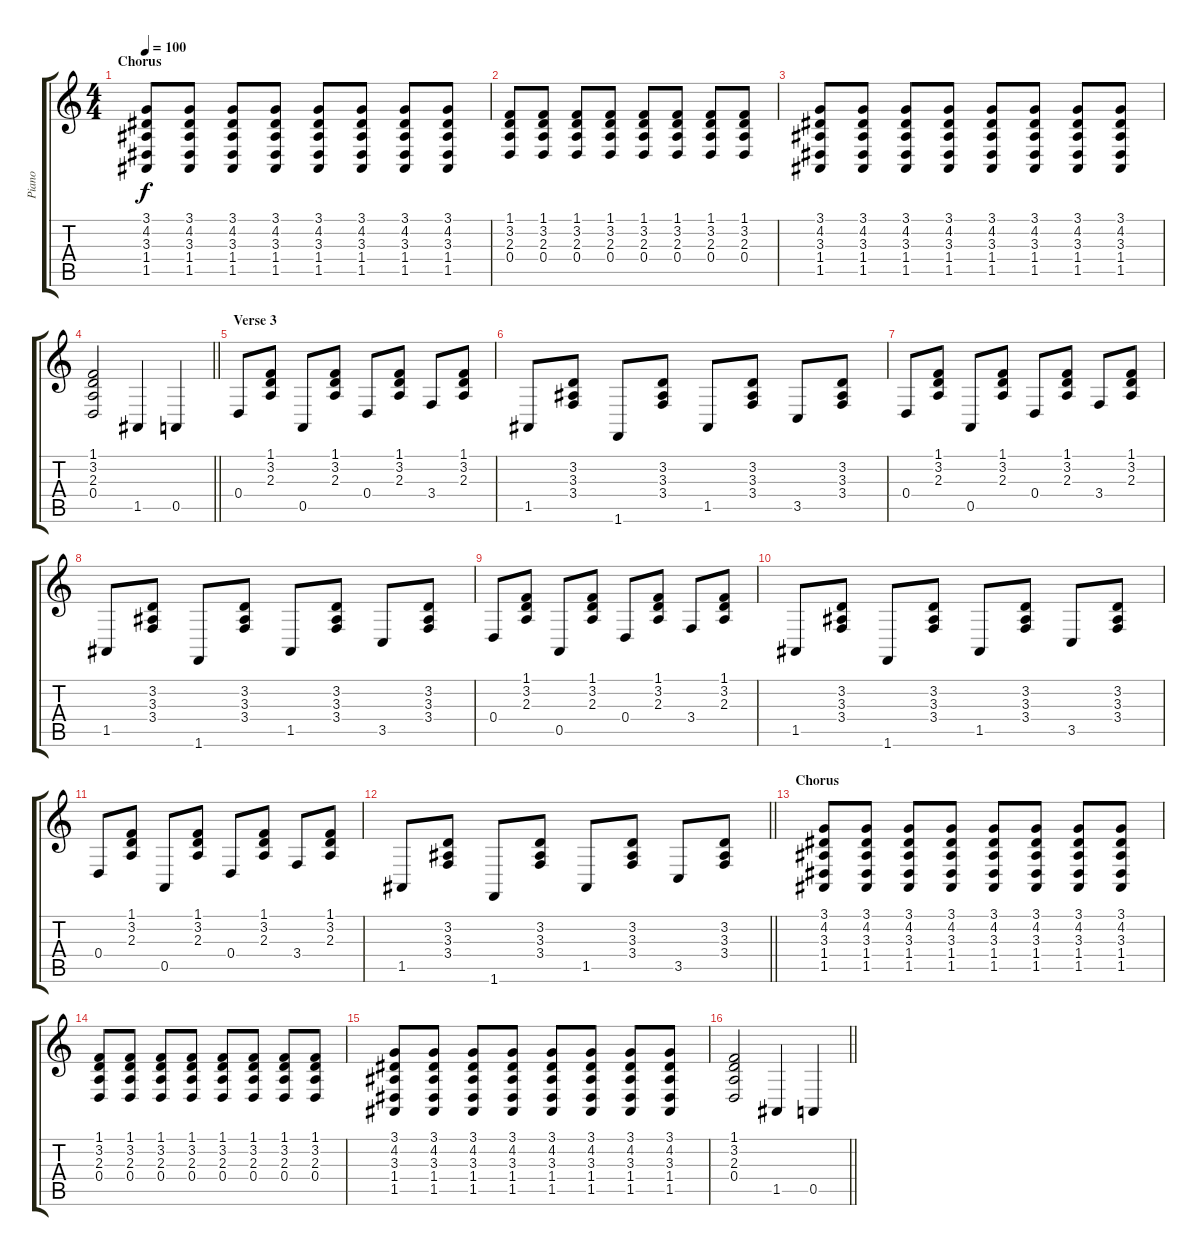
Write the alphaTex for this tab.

\track ("Piano" "Piano") {instrument brightacousticpiano}
\staff {score tabs}
\tuning (E4 B3 G3 D3 A2 E2) {hide}
\ts (4 4)
\section ("" "Chorus")
\tempo 100
\clef g2
\ks c
(3.1 4.2 3.3 1.4 1.5).8{dy f} (3.1 4.2 3.3 1.4 1.5).8 (3.1 4.2 3.3 1.4 1.5).8 (3.1 4.2 3.3 1.4 1.5).8 (3.1 4.2 3.3 1.4 1.5).8 (3.1 4.2 3.3 1.4 1.5).8 (3.1 4.2 3.3 1.4 1.5).8 (3.1 4.2 3.3 1.4 1.5).8 |
(1.1 3.2 2.3 0.4).8 (1.1 3.2 2.3 0.4).8 (1.1 3.2 2.3 0.4).8 (1.1 3.2 2.3 0.4).8 (1.1 3.2 2.3 0.4).8 (1.1 3.2 2.3 0.4).8 (1.1 3.2 2.3 0.4).8 (1.1 3.2 2.3 0.4).8 |
(3.1 4.2 3.3 1.4 1.5).8 (3.1 4.2 3.3 1.4 1.5).8 (3.1 4.2 3.3 1.4 1.5).8 (3.1 4.2 3.3 1.4 1.5).8 (3.1 4.2 3.3 1.4 1.5).8 (3.1 4.2 3.3 1.4 1.5).8 (3.1 4.2 3.3 1.4 1.5).8 (3.1 4.2 3.3 1.4 1.5).8 |
\barLineRight lightlight
(1.1 3.2 2.3 0.4).2 1.5.4 0.5.4 |
\section ("" "Verse 3")
0.4.8 (1.1 3.2 2.3).8 0.5.8 (1.1 3.2 2.3).8 0.4.8 (1.1 3.2 2.3).8 3.4.8 (1.1 3.2 2.3).8 |
1.5.8 (3.2 3.3 3.4).8 1.6.8 (3.2 3.3 3.4).8 1.5.8 (3.2 3.3 3.4).8 3.5.8 (3.2 3.3 3.4).8 |
0.4.8 (1.1 3.2 2.3).8 0.5.8 (1.1 3.2 2.3).8 0.4.8 (1.1 3.2 2.3).8 3.4.8 (1.1 3.2 2.3).8 |
1.5.8 (3.2 3.3 3.4).8 1.6.8 (3.2 3.3 3.4).8 1.5.8 (3.2 3.3 3.4).8 3.5.8 (3.2 3.3 3.4).8 |
0.4.8 (1.1 3.2 2.3).8 0.5.8 (1.1 3.2 2.3).8 0.4.8 (1.1 3.2 2.3).8 3.4.8 (1.1 3.2 2.3).8 |
1.5.8 (3.2 3.3 3.4).8 1.6.8 (3.2 3.3 3.4).8 1.5.8 (3.2 3.3 3.4).8 3.5.8 (3.2 3.3 3.4).8 |
0.4.8 (1.1 3.2 2.3).8 0.5.8 (1.1 3.2 2.3).8 0.4.8 (1.1 3.2 2.3).8 3.4.8 (1.1 3.2 2.3).8 |
\barLineRight lightlight
1.5.8 (3.2 3.3 3.4).8 1.6.8 (3.2 3.3 3.4).8 1.5.8 (3.2 3.3 3.4).8 3.5.8 (3.2 3.3 3.4).8 |
\section ("" "Chorus")
(3.1 4.2 3.3 1.4 1.5).8 (3.1 4.2 3.3 1.4 1.5).8 (3.1 4.2 3.3 1.4 1.5).8 (3.1 4.2 3.3 1.4 1.5).8 (3.1 4.2 3.3 1.4 1.5).8 (3.1 4.2 3.3 1.4 1.5).8 (3.1 4.2 3.3 1.4 1.5).8 (3.1 4.2 3.3 1.4 1.5).8 |
(1.1 3.2 2.3 0.4).8 (1.1 3.2 2.3 0.4).8 (1.1 3.2 2.3 0.4).8 (1.1 3.2 2.3 0.4).8 (1.1 3.2 2.3 0.4).8 (1.1 3.2 2.3 0.4).8 (1.1 3.2 2.3 0.4).8 (1.1 3.2 2.3 0.4).8 |
(3.1 4.2 3.3 1.4 1.5).8 (3.1 4.2 3.3 1.4 1.5).8 (3.1 4.2 3.3 1.4 1.5).8 (3.1 4.2 3.3 1.4 1.5).8 (3.1 4.2 3.3 1.4 1.5).8 (3.1 4.2 3.3 1.4 1.5).8 (3.1 4.2 3.3 1.4 1.5).8 (3.1 4.2 3.3 1.4 1.5).8 |
\barLineRight lightlight
(1.1 3.2 2.3 0.4).2 1.5.4 0.5.4
